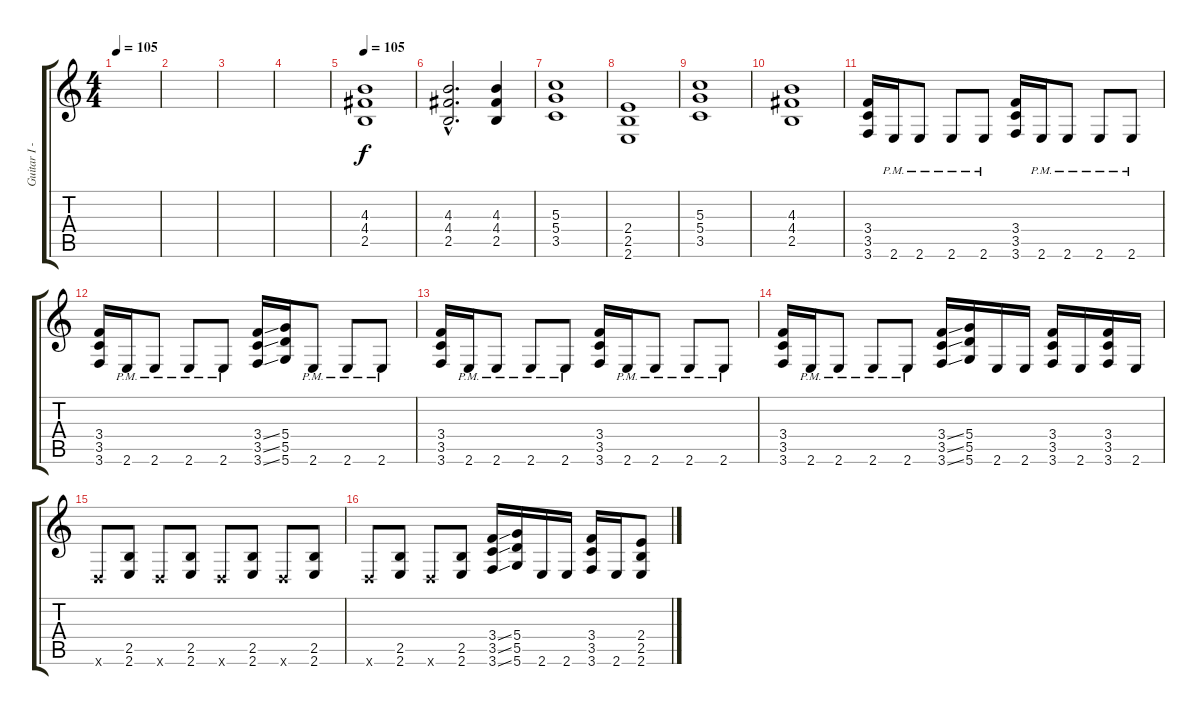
\track ("Guitar I - Richard Kruspe-Bernstein" "Guitar I -") {instrument distortionguitar}
\staff {score tabs}
\tuning (E4 B3 G3 D3 A2 D2) {hide}
\ts (4 4)
\tempo 105
\tempo 125
\tempo 105
\clef g2
\ks c
|
|
|
|
\tempo 105
(4.3 4.4 2.5).1 |
(4.3{hac} 4.4{hac} 2.5{hac}).2{d} (4.3 4.4 2.5).4 |
(5.3 5.4 3.5).1 |
(2.4 2.5 2.6).1 |
(5.3 5.4 3.5).1 |
(4.3 4.4 2.5).1 |
(3.4 3.5 3.6).16 2.6{pm}.16 2.6{pm}.8 2.6{pm}.8 2.6{pm}.8 (3.4 3.5 3.6).16 2.6{pm}.16 2.6{pm}.8 2.6{pm}.8 2.6{pm}.8 |
(3.4 3.5 3.6).16 2.6{pm}.16 2.6{pm}.8 2.6{pm}.8 2.6{pm}.8 (3.4{ss} 3.5{ss} 3.6{ss}).16 (5.4 5.5 5.6).16 2.6{pm}.8 2.6{pm}.8 2.6{pm}.8 |
(3.4 3.5 3.6).16 2.6{pm}.16 2.6{pm}.8 2.6{pm}.8 2.6{pm}.8 (3.4 3.5 3.6).16 2.6{pm}.16 2.6{pm}.8 2.6{pm}.8 2.6{pm}.8 |
(3.4 3.5 3.6).16 2.6{pm}.16 2.6{pm}.8 2.6{pm}.8 2.6{pm}.8 (3.4{ss} 3.5{ss} 3.6{ss}).16 (5.4 5.5 5.6).16 2.6.16 2.6.16 (3.4 3.5 3.6).16 2.6.16 (3.4 3.5 3.6).16 2.6.16 |
0.6{x}.8 (2.5 2.6).8 0.6{x}.8 (2.5 2.6).8 0.6{x}.8 (2.5 2.6).8 0.6{x}.8 (2.5 2.6).8 |
0.6{x}.8 (2.5 2.6).8 0.6{x}.8 (2.5 2.6).8 (3.4{ss} 3.5{ss} 3.6{ss}).16 (5.4 5.5 5.6).16 2.6.16 2.6.16 (3.4 3.5 3.6).16 2.6.16 (2.4 2.5 2.6).8
